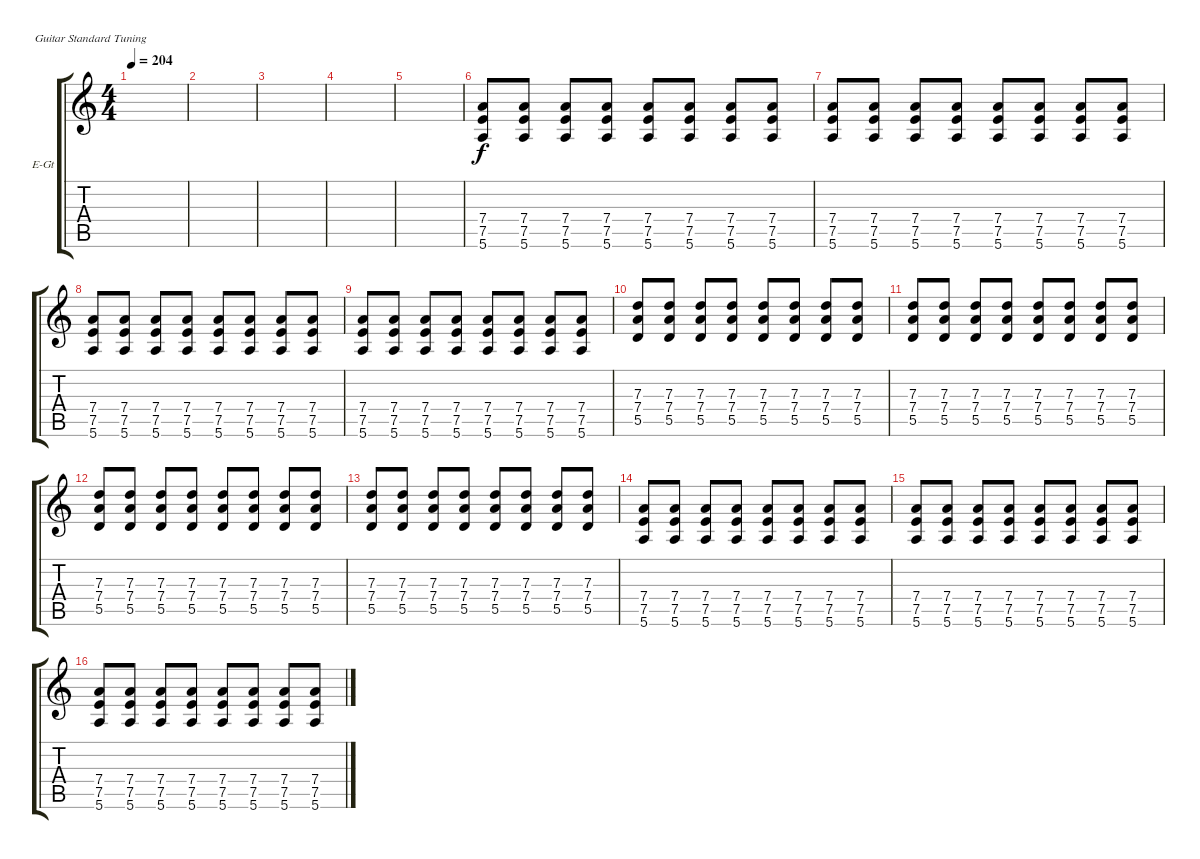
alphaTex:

\defaultSystemsLayout 4
\bracketExtendMode groupsimilarinstruments
\firstSystemTrackNameOrientation horizontal
\otherSystemsTrackNameOrientation horizontal
\track ("Electric Guitar" "E-Gt") {instrument distortionguitar}
\staff {score tabs}
\tuning (E4 B3 G3 D3 A2 E2)
\ts (4 4)
\tempo 204
\clef g2
\ks c
|
|
|
|
|
(5.6 7.4 7.5).8 (5.6 7.5 7.4).8 (5.6 7.5 7.4).8 (5.6 7.5 7.4).8 (5.6 7.5 7.4).8 (5.6 7.5 7.4).8 (5.6 7.5 7.4).8 (5.6 7.5 7.4).8 |
(5.6 7.4 7.5).8 (5.6 7.5 7.4).8 (5.6 7.5 7.4).8 (5.6 7.5 7.4).8 (5.6 7.5 7.4).8 (5.6 7.5 7.4).8 (5.6 7.5 7.4).8 (5.6 7.5 7.4).8 |
(5.6 7.4 7.5).8 (5.6 7.5 7.4).8 (5.6 7.5 7.4).8 (5.6 7.5 7.4).8 (5.6 7.5 7.4).8 (5.6 7.5 7.4).8 (5.6 7.5 7.4).8 (5.6 7.5 7.4).8 |
(5.6 7.4 7.5).8 (5.6 7.5 7.4).8 (5.6 7.5 7.4).8 (5.6 7.5 7.4).8 (5.6 7.5 7.4).8 (5.6 7.5 7.4).8 (5.6 7.5 7.4).8 (5.6 7.5 7.4).8 |
(5.5 7.4 7.3).8 (5.5 7.4 7.3).8 (5.5 7.4 7.3).8 (5.5 7.4 7.3).8 (5.5 7.4 7.3).8 (5.5 7.4 7.3).8 (5.5 7.4 7.3).8 (5.5 7.4 7.3).8 |
(5.5 7.4 7.3).8 (5.5 7.4 7.3).8 (5.5 7.4 7.3).8 (5.5 7.4 7.3).8 (5.5 7.4 7.3).8 (5.5 7.4 7.3).8 (5.5 7.4 7.3).8 (5.5 7.4 7.3).8 |
(5.5 7.4 7.3).8 (5.5 7.4 7.3).8 (5.5 7.4 7.3).8 (5.5 7.4 7.3).8 (5.5 7.4 7.3).8 (5.5 7.4 7.3).8 (5.5 7.4 7.3).8 (5.5 7.4 7.3).8 |
(5.5 7.4 7.3).8 (5.5 7.4 7.3).8 (5.5 7.4 7.3).8 (5.5 7.4 7.3).8 (5.5 7.4 7.3).8 (5.5 7.4 7.3).8 (5.5 7.4 7.3).8 (5.5 7.4 7.3).8 |
(5.6 7.4 7.5).8 (5.6 7.5 7.4).8 (5.6 7.5 7.4).8 (5.6 7.5 7.4).8 (5.6 7.5 7.4).8 (5.6 7.5 7.4).8 (5.6 7.5 7.4).8 (5.6 7.5 7.4).8 |
(5.6 7.4 7.5).8 (5.6 7.5 7.4).8 (5.6 7.5 7.4).8 (5.6 7.5 7.4).8 (5.6 7.5 7.4).8 (5.6 7.5 7.4).8 (5.6 7.5 7.4).8 (5.6 7.5 7.4).8 |
(5.6 7.4 7.5).8 (5.6 7.5 7.4).8 (5.6 7.5 7.4).8 (5.6 7.5 7.4).8 (5.6 7.5 7.4).8 (5.6 7.5 7.4).8 (5.6 7.5 7.4).8 (5.6 7.5 7.4).8
